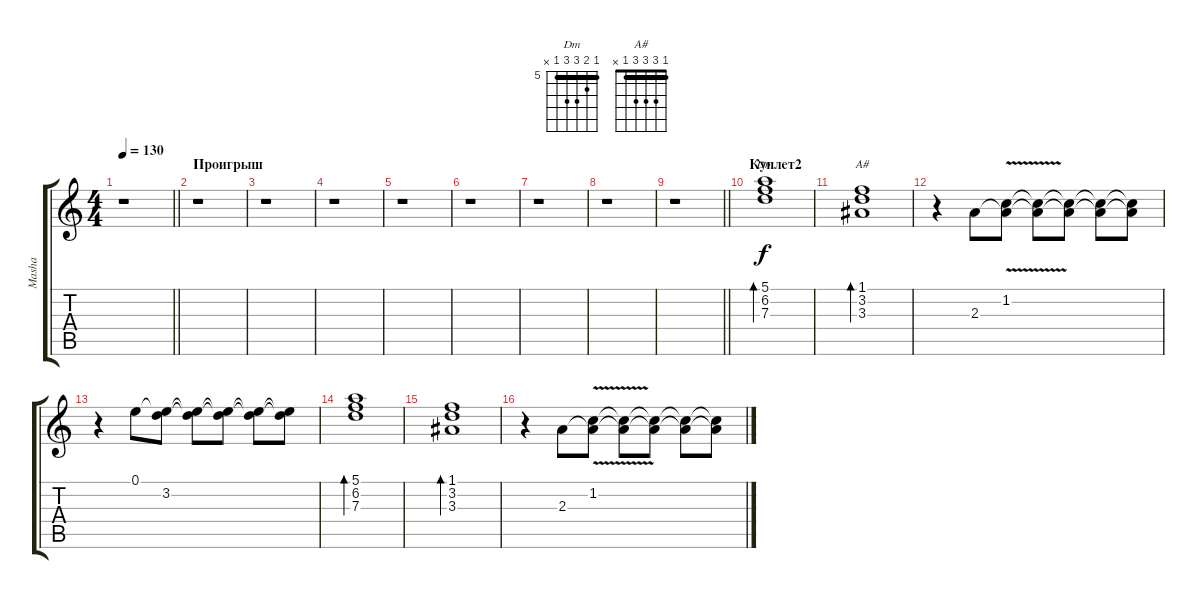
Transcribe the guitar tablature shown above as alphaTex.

\track ("Masha" "Masha") {instrument electricguitarclean}
\staff {score tabs}
\tuning (E4 B3 G3 D3 A2 E2) {hide}
\chord ("Dm" 5 6 7 7 5 x) {firstfret 5 barre 5}
\chord ("A#" 1 3 3 3 1 x) {barre 1}
\ts (4 4)
\tempo 130
\clef g2
\barLineRight lightlight
\ks c
r.1{dy f} |
\section ("" "Проигрыш")
r.1 |
r.1 |
r.1 |
r.1 |
r.1 |
r.1 |
r.1 |
\barLineRight lightlight
r.1 |
\section ("" "Куплет2")
(5.1 6.2 7.3).1{bd 120 ch "Dm"} |
(1.1 3.2 3.3).1{bd 120 ch "A#"} |
r.4 2.3.8 (1.2{v} 2.3{t}).8 (1.2{t} 2.3{t}).8 (1.2{t} 2.3{t}).8 (1.2{t} 2.3{t}).8 (1.2{t} 2.3{t}).8 |
r.4 0.1.8 (0.1{t} 3.2).8 (0.1{t} 3.2{t}).8 (0.1{t} 3.2{t}).8 (0.1{t} 3.2{t}).8 (0.1{t} 3.2{t}).8 |
(5.1 6.2 7.3).1{bd 120 instrument electricguitarclean} |
(1.1 3.2 3.3).1{bd 120} |
r.4 2.3.8 (1.2{v} 2.3{t}).8 (1.2{t} 2.3{t}).8 (1.2{t} 2.3{t}).8 (1.2{t} 2.3{t}).8 (1.2{t} 2.3{t}).8
